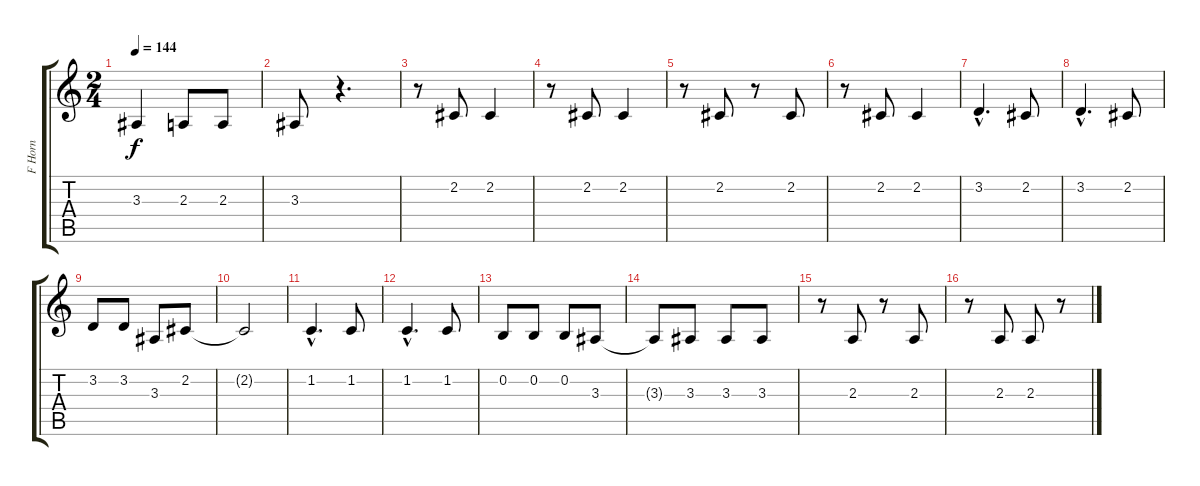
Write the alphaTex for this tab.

\track ("F Horn              " "F Horn    ") {instrument frenchhorn}
\staff {score tabs}
\tuning (E4 B3 G3 D3 A2 E2) {hide}
\ts (2 4)
\tempo 144
\clef g2
\ks c
3.3.4{dy f} 2.3.8 2.3.8 |
3.3.8 r.4{d} |
r.8 2.2.8 2.2.4 |
r.8 2.2.8 2.2.4 |
r.8 2.2.8 r.8 2.2.8 |
r.8 2.2.8 2.2.4 |
3.2{hac}.4{d} 2.2.8 |
3.2{hac}.4{d} 2.2.8 |
3.2.8 3.2.8 3.3.8 2.2.8 |
2.2{t}.2 |
1.2{hac}.4{d} 1.2.8 |
1.2{hac}.4{d} 1.2.8 |
0.2.8 0.2.8 0.2.8 3.3.8 |
3.3{t}.8 3.3.8 3.3.8 3.3.8 |
r.8 2.3.8 r.8 2.3.8 |
r.8 2.3.8 2.3.8 r.8
